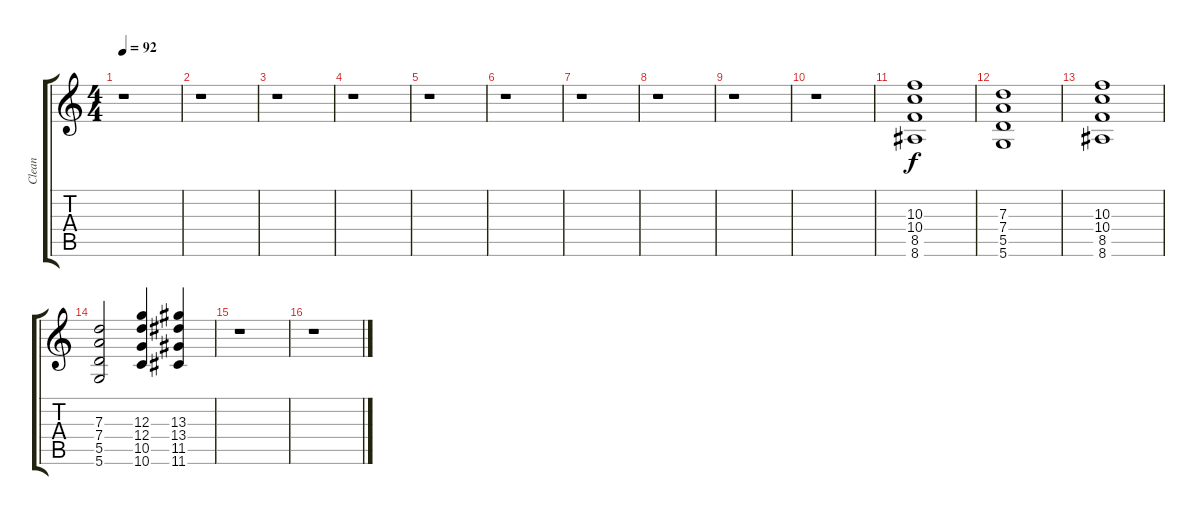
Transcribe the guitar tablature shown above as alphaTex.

\track ("Clean" "Clean") {instrument electricguitarjazz}
\staff {score tabs}
\tuning (E4 B3 G3 D3 A2 D2) {hide}
\ts (4 4)
\tempo 92
\clef g2
\ks c
r.1{dy f} |
r.1 |
r.1 |
r.1 |
r.1 |
r.1 |
r.1 |
r.1 |
r.1 |
r.1 |
(10.3 10.4 8.5 8.6).1 |
(7.3 7.4 5.5 5.6).1 |
(10.3 10.4 8.5 8.6).1 |
(7.3 7.4 5.5 5.6).2 (12.3 12.4 10.5 10.6).4 (13.3 13.4 11.5 11.6).4 |
r.1 |
r.1
